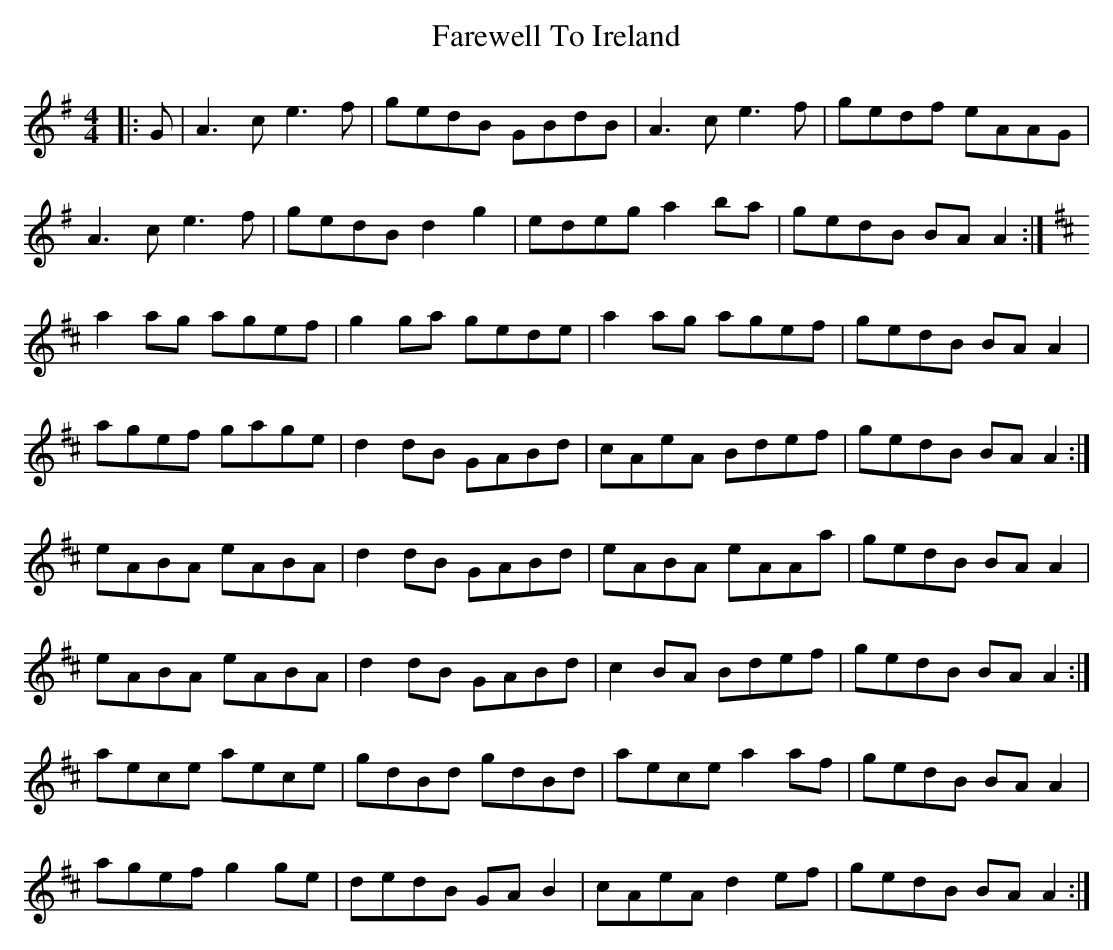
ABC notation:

X:1
T: Farewell To Ireland
M: 4/4
L: 1/8
K: Ador
|:G|A3 c e3 f|gedB GBdB|A3 c e3 f|gedf eAAG|
A3 c e3 f|gedB d2 g2|edeg a2 ba|gedB BA A2:|
K:AMix
a2 ag agef|g2 ga gede|a2 ag agef|gedB BA A2|
agef gage|d2 dB GABd|cAeA Bdef|gedB BA A2:|
eABA eABA|d2 dB GABd|eABA eAAa|gedB BA A2|
eABA eABA|d2 dB GABd|c2 BA Bdef|gedB BA A2:|
aece aece|gdBd gdBd|aece a2 af|gedB BA A2|
agef g2 ge|dedB GA B2|cAeA d2 ef|gedB BA A2:|
